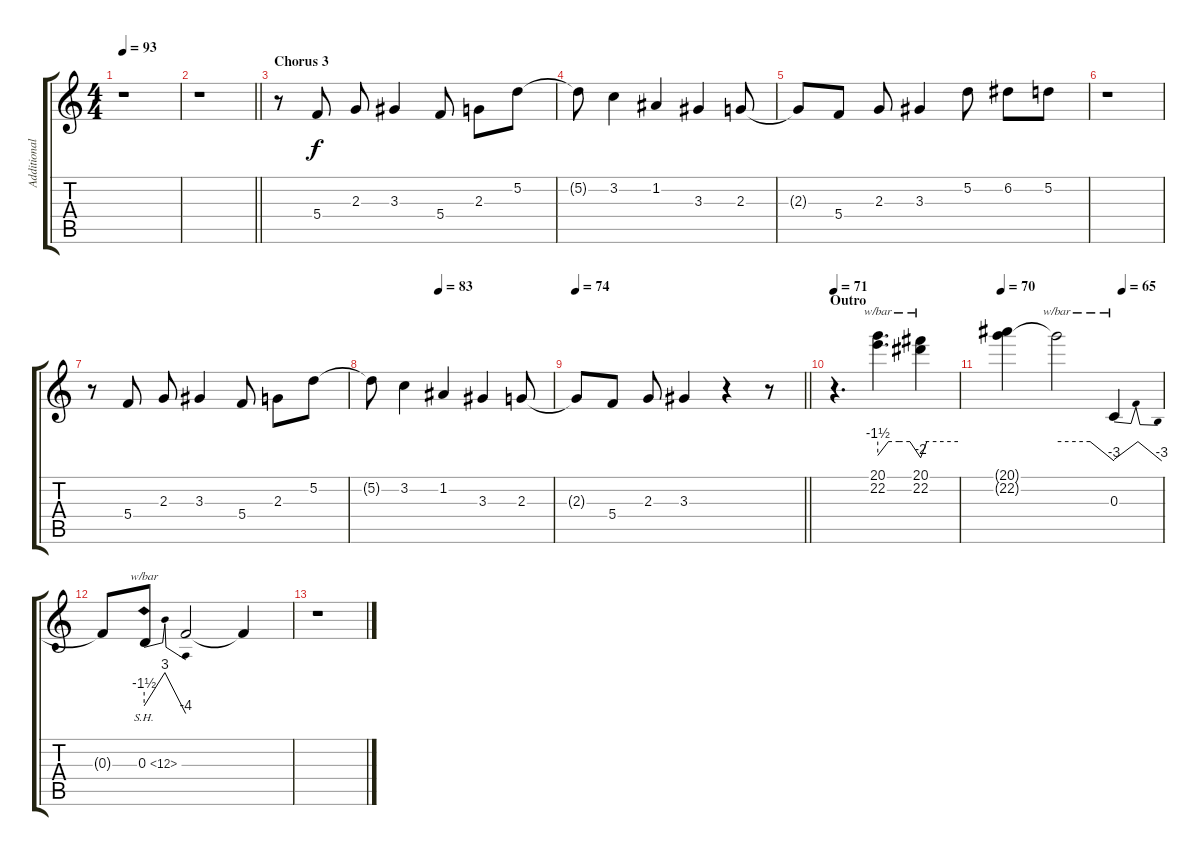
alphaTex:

\track ("Additional Guitar" "Additional") {instrument distortionguitar}
\staff {score tabs}
\tuning (D4 A3 F3 C3 G2 C2) {hide}
\ts (4 4)
\tempo 93
\clef g2
\ks c
r.1{dy f} |
\barLineRight lightlight
r.1 |
\section ("" "Chorus 3")
r.8 5.4.8 2.3.8 3.3.4 5.4.8 2.3.8 5.2.8 |
5.2{t}.8 3.2.4 1.2.4 3.3.4 2.3.8 |
2.3{t}.8 5.4.8 2.3.8 3.3.4 5.2.8 6.2.8 5.2.8 |
r.1 |
r.8 5.4.8 2.3.8 3.3.4 5.4.8 2.3.8 5.2.8 |
\tempo (83 0.375)
5.2{t}.8 3.2.4 1.2.4 3.3.4 2.3.8 |
\tempo 74
\barLineRight lightlight
2.3{t}.8 5.4.8 2.3.8 3.3.4 r.4 r.8 |
\section ("" "Outro")
\tempo 71
r.4{d} (20.1 22.2).4{d tbe (custom default 0 -6 15 0 30 0 45 0 60 -8)} (20.1 22.2).4{tbe (custom default 0 -8 10 0 60 0)} |
\tempo 70
\tempo (65 0.75)
(20.1{t} 22.2{t}).4 22.2{t}.2{tbe (custom default 0 0 35 0 60 -12)} 0.3.4{tbe (dip default 0 -10 21 0 44 0 60 -12)} |
0.3{t}.8 0.3{sh 12}.8{tbe (dip default 0 -6 29 12 60 -16)} 0.3{t}.2 0.3{t}.4 |
r.1
